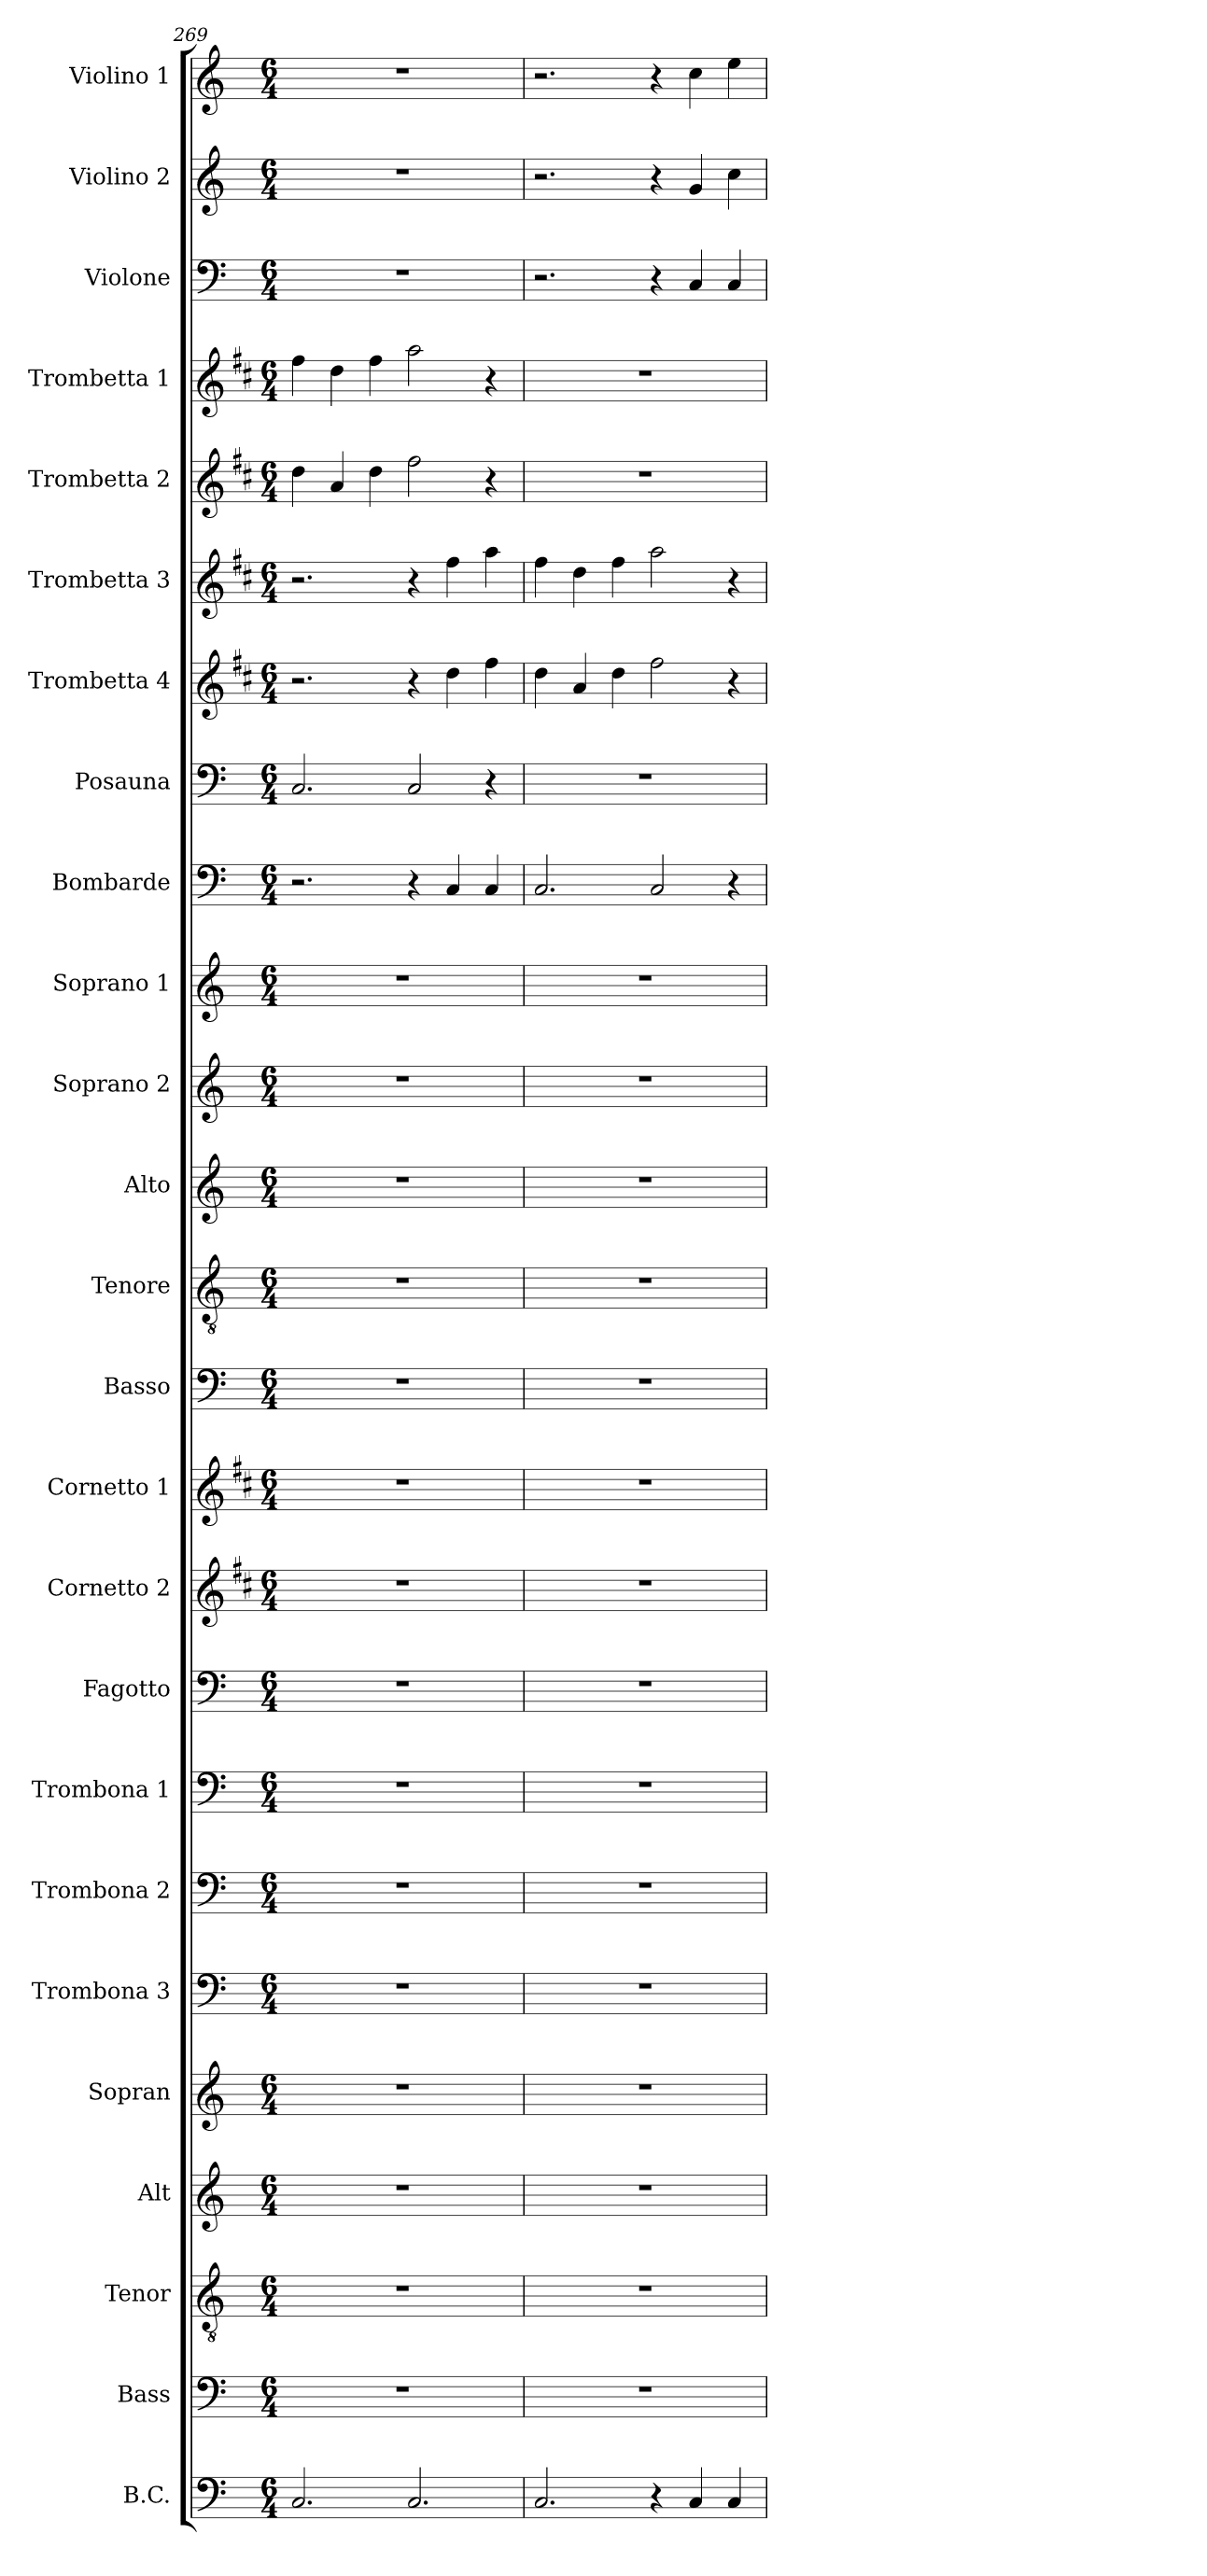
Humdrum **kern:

**kern	**kern	**kern	**kern	**kern	**kern	**kern	**kern	**kern	**kern	**kern	**kern	**kern	**kern	**kern	**kern	**kern	**kern	**kern	**kern	**kern	**kern	**kern	**kern	**kern
*part25	*part24	*part23	*part22	*part21	*part20	*part19	*part18	*part17	*part16	*part15	*part14	*part13	*part12	*part11	*part10	*part9	*part8	*part7	*part6	*part5	*part4	*part3	*part2	*part1
*staff25	*staff24	*staff23	*staff22	*staff21	*staff20	*staff19	*staff18	*staff17	*staff16	*staff15	*staff14	*staff13	*staff12	*staff11	*staff10	*staff9	*staff8	*staff7	*staff6	*staff5	*staff4	*staff3	*staff2	*staff1
*I"B.C.	*I"Bass	*I"Tenor	*I"Alt	*I"Sopran	*I"Trombona 3	*I"Trombona 2	*I"Trombona 1	*I"Fagotto	*I"Cornetto 2	*I"Cornetto 1	*I"Basso	*I"Tenore	*I"Alto	*I"Soprano 2	*I"Soprano 1	*I"Bombarde	*I"Posauna	*I"Trombetta 4	*I"Trombetta 3	*I"Trombetta 2	*I"Trombetta 1	*I"Violone	*I"Violino 2	*I"Violino 1
*I'B.C.	*I'B.	*I'T.	*I'A.	*I'S.	*I'Tbn. 2	*I'Tbn. 2	*I'Tbn. 1	*I'Fag.	*I'Cor. 2	*I'Cor. 1	*I'B.	*I'T.	*I'A.	*I'S.	*I'S.	*	*	*	*	*	*	*	*I'Vl. 2	*I'Vl. 1
*clefF4	*clefF4	*clefGv2	*clefG2	*clefG2	*clefF4	*clefF4	*clefF4	*clefF4	*clefG2	*clefG2	*clefF4	*clefGv2	*clefG2	*clefG2	*clefG2	*clefF4	*clefF4	*clefG2	*clefG2	*clefG2	*clefG2	*clefF4	*clefG2	*clefG2
*	*	*ITrd7c12	*	*	*	*	*	*	*ITrd1c2	*ITrd1c2	*	*ITrd7c12	*	*	*	*	*	*ITrd1c2	*ITrd1c2	*ITrd1c2	*ITrd1c2	*	*	*
*k[]	*k[]	*k[]	*k[]	*k[]	*k[]	*k[]	*k[]	*k[]	*k[]	*k[]	*k[]	*k[]	*k[]	*k[]	*k[]	*k[]	*k[]	*k[]	*k[]	*k[]	*k[]	*k[]	*k[]	*k[]
*C:	*C:	*C:	*C:	*C:	*C:	*C:	*C:	*C:	*C:	*C:	*C:	*C:	*C:	*C:	*C:	*C:	*C:	*C:	*C:	*C:	*C:	*C:	*C:	*C:
*M6/4	*M6/4	*M6/4	*M6/4	*M6/4	*M6/4	*M6/4	*M6/4	*M6/4	*M6/4	*M6/4	*M6/4	*M6/4	*M6/4	*M6/4	*M6/4	*M6/4	*M6/4	*M6/4	*M6/4	*M6/4	*M6/4	*M6/4	*M6/4	*M6/4
=269	=269	=269	=269	=269	=269	=269	=269	=269	=269	=269	=269	=269	=269	=269	=269	=269	=269	=269	=269	=269	=269	=269	=269	=269
!	!LO:N:vis=1	!LO:N:vis=1	!LO:N:vis=1	!LO:N:vis=1	!LO:N:vis=1	!LO:N:vis=1	!LO:N:vis=1	!LO:N:vis=1	!LO:N:vis=1	!LO:N:vis=1	!LO:N:vis=1	!LO:N:vis=1	!LO:N:vis=1	!LO:N:vis=1	!LO:N:vis=1	!	!	!	!	!	!	!LO:N:vis=1	!LO:N:vis=1	!LO:N:vis=1
2.Ci/	1.r	1.r	1.r	1.r	1.r	1.r	1.r	1.r	1.r	1.r	1.r	1.r	1.r	1.r	1.r	2.r	2.Ci/	2.r	2.r	4cci\	4eei\	1.r	1.r	1.r
.	.	.	.	.	.	.	.	.	.	.	.	.	.	.	.	.	.	.	.	4gi/	4cci\	.	.	.
.	.	.	.	.	.	.	.	.	.	.	.	.	.	.	.	.	.	.	.	4cci\	4eei\	.	.	.
2.Ci/	.	.	.	.	.	.	.	.	.	.	.	.	.	.	.	4r	2Ci/	4r	4r	2eei\	2ggi\	.	.	.
.	.	.	.	.	.	.	.	.	.	.	.	.	.	.	.	4Ci/	.	4cci\	4eei\	.	.	.	.	.
.	.	.	.	.	.	.	.	.	.	.	.	.	.	.	.	4Ci/	4r	4eei\	4ggi\	4r	4r	.	.	.
=270	=270	=270	=270	=270	=270	=270	=270	=270	=270	=270	=270	=270	=270	=270	=270	=270	=270	=270	=270	=270	=270	=270	=270	=270
!	!LO:N:vis=1	!LO:N:vis=1	!LO:N:vis=1	!LO:N:vis=1	!LO:N:vis=1	!LO:N:vis=1	!LO:N:vis=1	!LO:N:vis=1	!LO:N:vis=1	!LO:N:vis=1	!LO:N:vis=1	!LO:N:vis=1	!LO:N:vis=1	!LO:N:vis=1	!LO:N:vis=1	!	!LO:N:vis=1	!	!	!LO:N:vis=1	!LO:N:vis=1	!	!	!
2.Ci/	1.r	1.r	1.r	1.r	1.r	1.r	1.r	1.r	1.r	1.r	1.r	1.r	1.r	1.r	1.r	2.Ci/	1.r	4cci\	4eei\	1.r	1.r	2.r	2.r	2.r
.	.	.	.	.	.	.	.	.	.	.	.	.	.	.	.	.	.	4gi/	4cci\	.	.	.	.	.
.	.	.	.	.	.	.	.	.	.	.	.	.	.	.	.	.	.	4cci\	4eei\	.	.	.	.	.
4r	.	.	.	.	.	.	.	.	.	.	.	.	.	.	.	2Ci/	.	2eei\	2ggi\	.	.	4r	4r	4r
4Ci/	.	.	.	.	.	.	.	.	.	.	.	.	.	.	.	.	.	.	.	.	.	4Ci/	4gi/	4cci\
4Ci/	.	.	.	.	.	.	.	.	.	.	.	.	.	.	.	4r	.	4r	4r	.	.	4Ci/	4cci\	4eei\
=	=	=	=	=	=	=	=	=	=	=	=	=	=	=	=	=	=	=	=	=	=	=	=	=
*-	*-	*-	*-	*-	*-	*-	*-	*-	*-	*-	*-	*-	*-	*-	*-	*-	*-	*-	*-	*-	*-	*-	*-	*-
